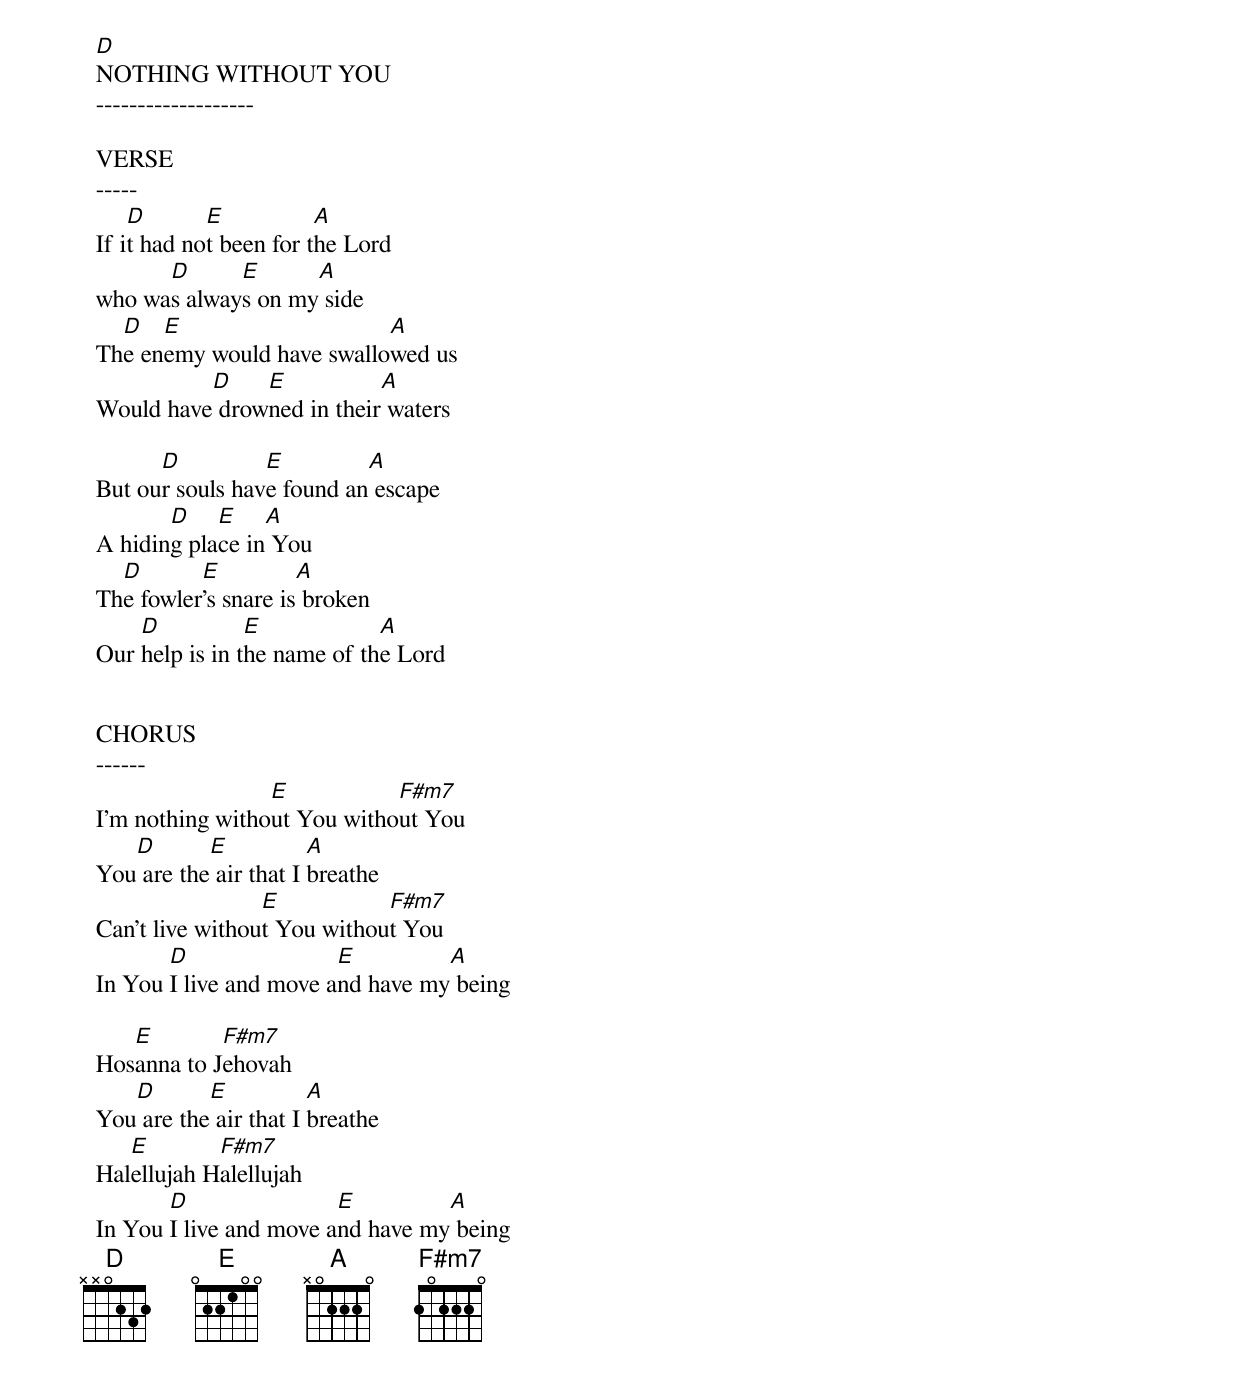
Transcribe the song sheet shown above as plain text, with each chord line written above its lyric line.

  D
  NOTHING WITHOUT YOU
  -------------------

  VERSE
  -----
      D       E           A
  If it had not been for the Lord
        D      E      A
  who was always on my side
    D   E                    A
  The enemy would have swallowed us
            D    E           A
  Would have drowned in their waters

        D          E         A
  But our souls have found an escape
         D    E    A
  A hiding place in You
    D       E          A
  The fowler's snare is broken
      D           E            A
  Our help is in the name of the Lord


  CHORUS
  ------
                   E           F#m7
  I'm nothing without You without You
     D       E           A
  You are the air that I breathe
                   E           F#m7
  Can't live without You without You
         D                E         A
  In You I live and move and have my being

     E        F#m7
  Hosanna to Jehovah
     D       E           A
  You are the air that I breathe
     E        F#m7
  Halellujah Halellujah
         D                E         A
  In You I live and move and have my being
